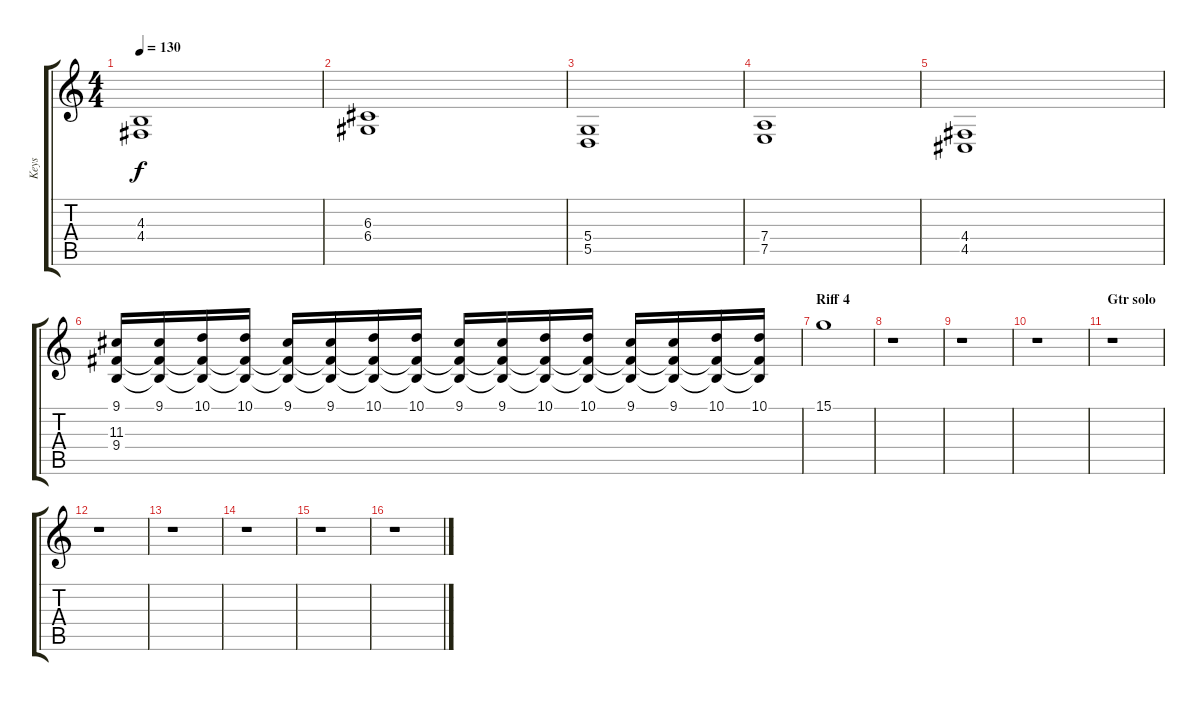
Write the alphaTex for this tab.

\track ("Keys" "Keys") {instrument churchorgan}
\staff {score tabs}
\tuning (E4 B3 G3 D3 A2 E2) {hide}
\ts (4 4)
\tempo 130
\clef g2
\ks c
(4.3 4.4).1{dy f} |
(6.3 6.4).1 |
(5.4 5.5).1 |
(7.4 7.5).1 |
(4.4 4.5).1 |
(9.1 11.3 9.4).16 (9.1 11.3{t} 9.4{t}).16 (10.1 11.3{t} 9.4{t}).16 (10.1 11.3{t} 9.4{t}).16 (9.1 11.3{t} 9.4{t}).16 (9.1 11.3{t} 9.4{t}).16 (10.1 11.3{t} 9.4{t}).16 (10.1 11.3{t} 9.4{t}).16 (9.1 11.3{t} 9.4{t}).16 (9.1 11.3{t} 9.4{t}).16 (10.1 11.3{t} 9.4{t}).16 (10.1 11.3{t} 9.4{t}).16 (9.1 11.3{t} 9.4{t}).16 (9.1 11.3{t} 9.4{t}).16 (10.1 11.3{t} 9.4{t}).16 (10.1 11.3{t} 9.4{t}).16 |
\section ("" "Riff 4")
15.1.1 |
r.1 |
r.1 |
r.1 |
\section ("" "Gtr solo")
r.1 |
r.1 |
r.1 |
r.1 |
r.1 |
r.1
